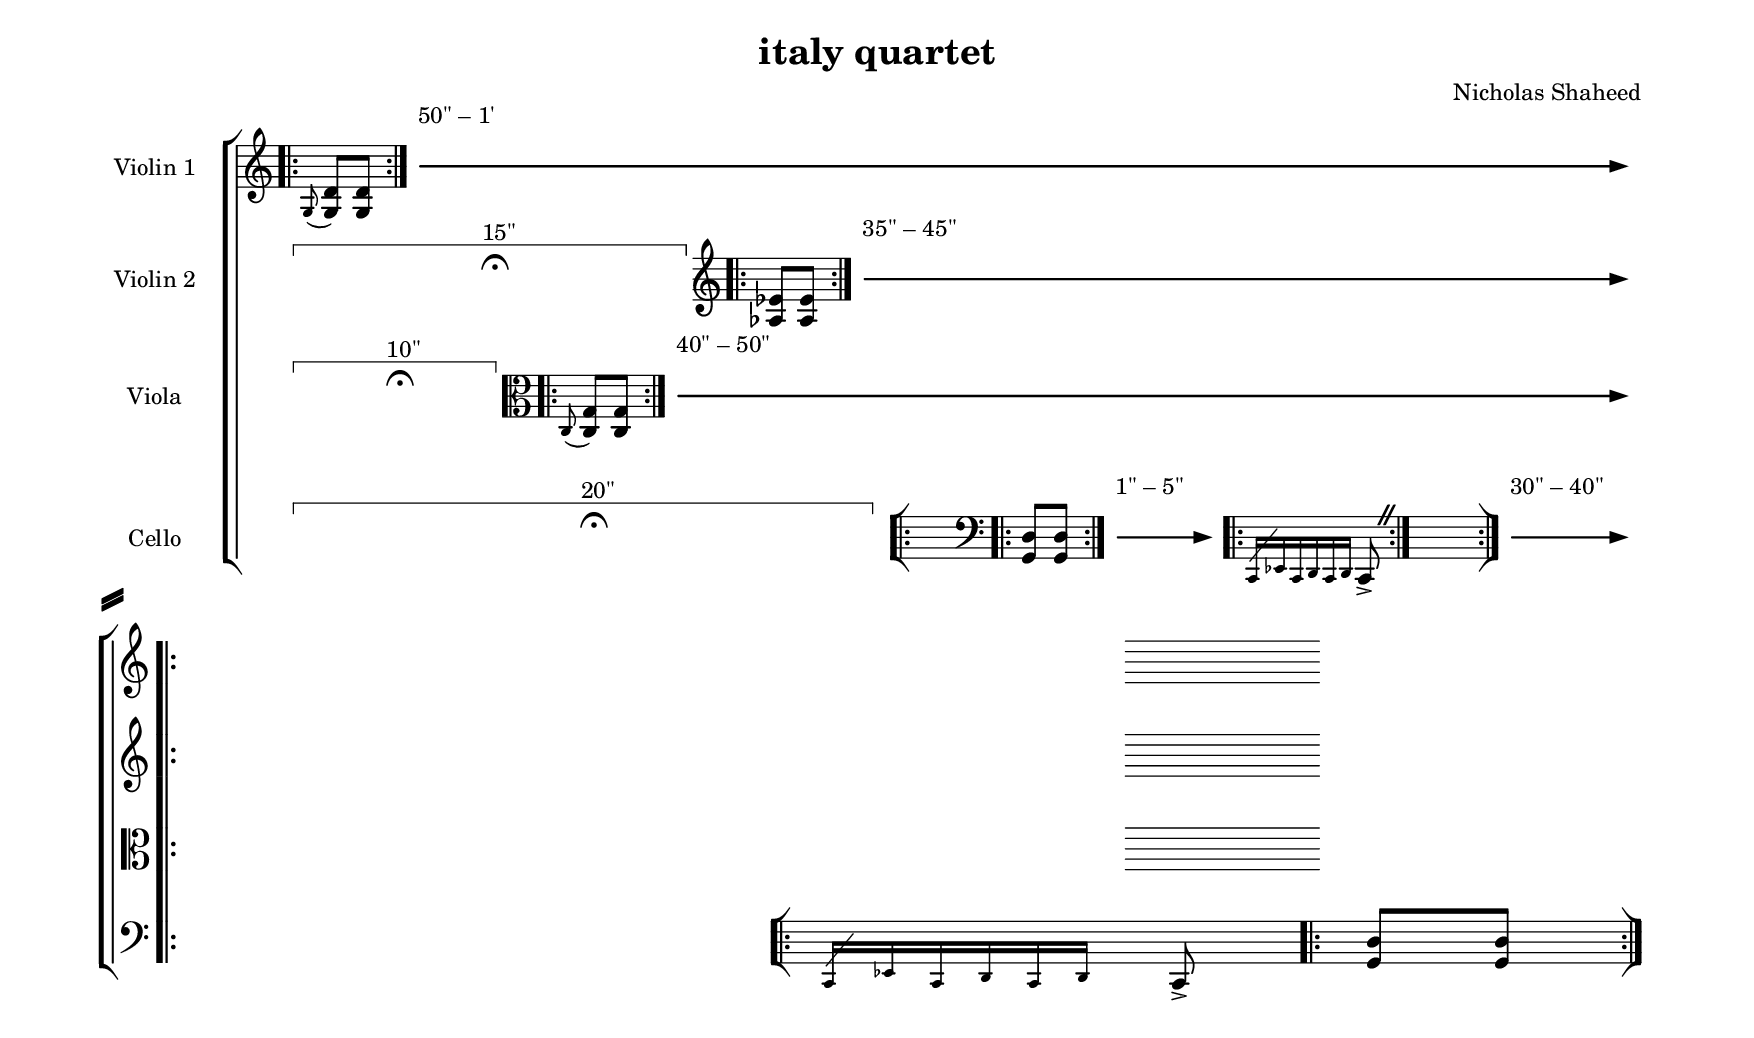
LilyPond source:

\version "2.18.2"
\language "english"
%%% "arrows.ily %%%

#(define-markup-command 
   (arrow layout props 
     type ;; "open" "close" "huron" "long" "large" "wings" "relief"
     fletching? ;; #t or #f
     axis ;; X or Y
     direction ;; RIGHT or LEFT, UP or DOWN, 
     a-length ;; any number >= #0
     boldness) ;; #0 < any number < #1
   (string? boolean? ly:dir? ly:dir? number? number?)
  "Draw arrows with variable length & boldness."
  (define fletching #t)  
  (interpret-markup layout props
    (cond 
     

 
;; "long" optimal thickness #0.07
      ((and (string=? type "long")(and (eq? axis X)(eq? direction 1)))
            (markup 
             (#:override (cons (quote filled) #t)
              (#:path boldness
               `((moveto    0.00  0.00)
                 (lineto   -1.80 -0.60)
                 ;(curveto  -2.40 -0.40 -2.35 -0.15 -2.35 -0.05)
                 ;(lineto   ,(* a-length -1) -0.05)
                 ;(lineto   ,(* a-length -1)  0.05)
                 (lineto   -1.80  0.00)
                 ;(curveto  -2.35  0.10 -2.40  0.40 -1.80  0.60)
                 ;(lineto   -2.35  0.10)
                 ;(lineto   -2.40  0.40)
                 (lineto   -1.80  0.60)
                 ;(lineto  -2.35  0.10 )
                 (lineto    0.00  0.00)
                 (closepath))))))
     
   
      
 
      
;; "large" optimal thickness #0.07
 
          
      (else (ly:error "Arrows' parameter(s) do not fit")))))


%% slashed grace notes

slash =
#(define-music-function (parser location ang stem-fraction protrusion)
   (number? number? number?)
   (remove-grace-property 'Voice 'Stem 'direction) ; necessary?
   #{
     \once \override Stem #'stencil =
     #(lambda (grob)
       (let* ((X-parent (ly:grob-parent grob X))
              (is-rest? (ly:grob? (ly:grob-object X-parent 'rest))))
         (if is-rest?
             empty-stencil
             (let* ((ang (degrees->radians ang))
                    ; We need the beam and its slope so that slash will
                    ; extend uniformly past the stem and the beam
                    (beam (ly:grob-object grob 'beam))
                    (beam-X-pos (ly:grob-property beam 'X-positions))
                    (beam-Y-pos (ly:grob-property beam 'positions))
                    (beam-slope (/ (- (cdr beam-Y-pos) (car beam-Y-pos))
                                   (- (cdr beam-X-pos) (car beam-X-pos))))
                    (beam-angle (atan beam-slope))
                    (stem-Y-ext (ly:grob-extent grob grob Y))
                    ; Stem.length is expressed in half staff-spaces
                    (stem-length (/ (ly:grob-property grob 'length) 2.0))
                    (dir (ly:grob-property grob 'direction))
                    ; if stem points up. car represents segment of stem
                    ; closest to notehead; if down, cdr does
                    (stem-ref (if (= dir 1) (car stem-Y-ext) (cdr stem-Y-ext)))
                    (stem-segment (* stem-length stem-fraction))
                    ; Where does slash cross the stem?
                    (slash-stem-Y (+ stem-ref (* dir stem-segment)))
                    ; These are values for the portion of the slash that
                    ; intersects the beamed group.
                    (dx (/ (- stem-length stem-segment)
                           (- (tan ang) (* dir beam-slope))))
                    (dy (* (tan ang) dx))
                    ; Now, we add in the wings
                    (protrusion-dx (* (cos ang) protrusion))
                    (protrusion-dy (* (sin ang) protrusion))
                    (x1 (- protrusion-dx))
                    (y1 (- slash-stem-Y (* dir protrusion-dy)))
                    (x2 (+ dx protrusion-dx))
                    (y2 (+ slash-stem-Y
                           (* dir (+ dy protrusion-dy))))
                    (th (ly:staff-symbol-line-thickness grob))
                    (stil (ly:stem::print grob)))

              (ly:stencil-add
                stil
                (make-line-stencil th x1 y1 x2 y2))))))
   #})

slashI = {
  \slash 50 0.6 1.0
}

%% Header, Footer, and Various Formatting Values

% paper
scorePaperSize = "a4landscape"

% header
ttl = "italy quartet"
cmp = "Nicholas Shaheed"
tg  = ##f

% other
beginningMult = 3
beginningLen  = 40
#(define (beginningArrow n) (- beginningLen (* beginningMult n)))
\defineBarLine "|-dashedSpan" #'("||" "" "!!")
\defineBarLine ".|:-end" #'("" ".|:" "")

varRest = 
#(define-music-function
  (parser location n)
  (integer?)
   make-music
      'SkipEvent
      'duration
      (ly:make-duration 3 0 n)
  )

%% %%

%% Global %%
global= {
s8*42 \break 
\set Staff.whichBar = "test"
\stopStaff
      \once \override Staff.BarLine.transparent = ##f 
\startStaff

\bar ".|:-end"
% s8 a b c d e d c b
}
%% %%

%% In-Score Functions %% 

beginning = 
#(define-music-function
  (parser location dur str)
  (integer? string?)
  #{
    <<
      %% Generates a full measure rest so the fermata/text can be placed in the center
      {
       \once \hide MultiMeasureRest
       \once \override MultiMeasureRestText #'extra-offset = #'(0 . -2.4)
       \once \override HorizontalBracket.shorten-pair = #'(-3 . 0)
       % \once \override NoteColumn #'force-hshift = #100
       % \override MultiMeasureRest   #'spacing-pair = #'(clef . staff-bar)
       
       % sets time signature to dur / 8
       #(make-music
        'TimeSignatureMusic
        'beat-structure
        '()
        'denominator
        8
        'numerator
        dur)
       
       % generates full measure rest that have a fermatamarkup and str above it
      #(make-music
        'MultiMeasureRestMusic
        'duration
        (ly:make-duration 3 0 dur)
        'articulations
        (list (make-music
                'MultiMeasureTextEvent
                'tweaks
                (list (cons (quote outside-staff-priority) 40)
                      (cons (quote outside-staff-padding) 0))
                'text
                (markup #:fermata))
              (make-music
                'MultiMeasureTextEvent
                'direction
                1
                'text
                (markup
                    #:line
                    (#:hspace 0.7
                    (#:center-column
                    (#:vspace -1.3 #:halign 20 #:simple str)))))))
      }
      %% generates rests needed to make a group (hoizontal bracket)
      {
        \hide Rest
        
        %% Makes the \startGroup rests
       #(make-music
          'RestEvent
          'articulations
          (list (make-music
                  'NoteGroupingEvent
                  'span-direction
                  -1))
          'duration
          (ly:make-duration 3 0 (- dur 1)))
       
       %% Makes the \stopGroup rest
       #(make-music
          'RestEvent
          'articulations
          (list (make-music
                  'NoteGroupingEvent
                  'span-direction
                  1))
          'duration
          (ly:make-duration 3 0 1))
      }
    >>
  #}
)

% \stopStaff and \startStaff are for changing staff properties, not turning the staff off,
% The StaffSymbol and Barline Transparencies are for that
invs = 
#(define-music-function
    (parser location)
    ()
    #{
      \stopStaff
      \override Staff.StaffSymbol.transparent = ##t
      \override Staff.BarLine.transparent = ##t 
%       \override Staff.Clef.transparent = ##t
      
      \startStaff

    #}
    
 )

% make the barline and staffsymbol visible again
notinvs = 
#(define-music-function
    (parser location)
    ()
    #{
      \stopStaff
      \override Staff.StaffSymbol.transparent = ##f
      \override Staff.BarLine.transparent = ##f 
      \startStaff
    #}
    
 )



% turns transparencies off if needed
startstaff = 
#(define-music-function
  (parser location end)
  (boolean?)
  (if end
    #{
      \notinvs
    #}
    #{
      
    #}
  )
)

% hides bar line and makes an arrow
% arrow :: length -> timeStr -> endofstaff?
arrow = 
#(define-music-function
  (parser location dur str end)
  (integer? string? boolean?)
  #{
      % Set up text spanner to display arrow
      \override TextSpanner.bound-details.left.stencil-align-dir-y = #CENTER
      \override TextSpanner.style = #'line
      % put in in the middle of the staff
      % TODO: get height of staff and use that?
      \override TextSpanner.extra-offset = #'(0 . -3.1)
      \override TextSpanner.bound-details.right.text = \markup { 
        \column {
        \scale #'( 1 . 1)
        \arrow #"long" ##f #X #UP #1 #0.0
        }
      }
      \override TextSpanner.thickness = #2   
       
      % in order to keep the right hand barline to appear, need to \stopStaff, put a small 
      % hidden rest, and \startStaff
      
      % after that, use invis (it does page breaks with the staff bracket) for the the bulk
      % of the spacing
      \stopStaff 
      
      \override Staff.Clef.transparent = ##f
      
    <<
      {
       % sets time signature to dur / 8
       #(make-music
        'TimeSignatureMusic
        'beat-structure
        '()
        'denominator
        8
        'numerator
        dur)


      % invisible rests of length tail that start text span
      #(make-music
        'SequentialMusic
        'elements
        (list (make-music
                'SkipEvent
                'articulations
                (list (make-music
                        'TextSpanEvent
                        'span-direction
                        -1)
                       (make-music
                        'TextScriptEvent
                        'direction
                        1
                        'text
                        (markup #:line (#:left-align str))
                        )                  
                  )
                'duration
                (ly:make-duration 3 0 1)
                )
        )
      )
      
      \startStaff
      
      \invs

      % invisible rests of length head
      #(make-music
        'SkipEvent
        'duration
        (ly:make-duration 3 0 (- dur 2)))
      
      \override Score.BarLine.stencil = ##f 
      
      \stopStaff
      \override Staff.Clef.transparent = ##f
      \startStaff
      
      % invisible rest of length tail that end text spanner
      #(make-music
        'SequentialMusic
        'elements
        (list (make-music
                'SkipEvent
                'articulations
                (list (make-music
                        'TextSpanEvent
                        'span-direction
                        1)
                       )
                'duration
                (ly:make-duration 3 0 1)
              )
        )
      )
      
      }
    >>
      
      \startstaff #end
            
      \revert TextSpanner.bound-details.left.stencil-align-dir-y
      \revert TextSpanner.style
      \revert TextSpanner.extra-offset
      \revert TextSpanner.bound-details.right.text
      
      \revert Score.BarLine.stencil       
  #}
  )

% display blank space for the given duration
blank = 
#(define-music-function
  (parser location dur)
  (ly:duration?)
  #{
      \stopStaff
      \override Score.BarLine.stencil = ##f 
            
      #(make-music
        'SkipEvent
        'duration
         dur
        )      
      
      \startStaff     
      \revert Score.BarLine.stencil       
  #}
  )

violinOne = \new Voice \relative c'' {
  \set Staff.instrumentName = #"Violin 1 "
  
  \override Staff.TimeSignature #'stencil = ##f 
  \time 1/4
  
  
  \bar ".|:"
    \appoggiatura g,8 <g d'>8 <g d'>8
  \bar ":|."
  
  \arrow \beginningLen "50\" – 1'" ##f
  s8
  \notinvs
  s8
}

violinTwo = \new Voice \relative c'' {
  \set Staff.instrumentName = #"Violin 2 " 
  
  \override Staff.TimeSignature #'stencil = ##f 
  \time 1/8  
  
  \once \omit Staff.Clef
  
  \invs

  \grace s8
  
  \beginning #(* beginningMult 3) "15\""

  \notinvs
  
  \once \override Staff.Clef #'font-size = 2
  \clef treble

  
  \time 1/4
  \bar ".|:"
    \grace s8 <af, ef'>8 <af ef'>8
  \bar ":|."  
  
  \arrow #(beginningArrow 3) "35\" – 45\"" ##f
  
  s8
  \notinvs
  s8
  
  
}


viola = \new Voice \relative c' {
  \set Staff.instrumentName = #"Viola "
  
  \override Staff.TimeSignature #'stencil = ##f 
  \time 4/4
  
  \once \omit Staff.Clef
  
  \invs
  
  \grace s8 


  \beginning #(* beginningMult 2) "10\""

  \notinvs
  
  \once \override Staff.Clef #'font-size = 2
  \clef alto
  
  \time 1/4
  \bar ".|:"
    \appoggiatura c,8 <c g'>8 <c g'>8
  \bar ":|."
  
  \arrow #(beginningArrow 2) "40\" – 50\"" ##f

  s8
  \notinvs
  s8
  
  % a4 b c

}


  

cello = \new Voice
\relative c' {
  \set Staff.instrumentName = #"Cello "
  
  \override BreathingSign.text = \markup {
    \musicglyph #"scripts.caesura.straight"
  }
  
  \override Staff.TimeSignature #'stencil = ##f 
  \time 2/8
  
  \once \omit Staff.Clef
  
  \invs
  
  \grace s8
  
  \beginning #(* beginningMult 4) "20\""
  
  \notinvs
  
  \bar "[|:"
  \time 1/8
  s8
  \time 1/4
  
  \once \override Staff.Clef #'font-size = 2
  \clef bass
  
  \bar ".|:"
    \time 1/4
    <g, d'>8 <g d'>8
  \bar ":|."
  
  \time 1/8
  
  \arrow 8 "1\" – 5\"" ##t
  
  \bar ".|:"
    \time 1/8
    \grace {\slashI {c,16 ef c d c d} } c8->\breathe
  \bar ":|."
  
  \time 1/4
  s4
  \bar ":|]"
  
  \arrow #(- (beginningArrow 4) 12) "30\" – 40\"" ##f
  
  \time 1/8
  s8
  \notinvs
  \bar "[|:"
    \grace {\slashI {c16 ef c d c d} } 
    %\grace { \slashI {c16} }
    c8->  
    
    \bar ".|:"
      \time 1/4
      <g' d'>8 <g d'>8
    \bar ":|."
  \bar ":|]"
  
  
}


\paper {
  #(set-paper-size scorePaperSize)
  
  system-separator-markup = \slashSeparator
  
  margin = .75\in 
  left-margin = \margin
  right-margin = \margin
  top-margin = .5\in
  bottom-margin = \margin
}

\header {
  title = \ttl
  composer = \cmp
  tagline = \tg
}

\score {
  
  \new StaffGroup <<
    \override StaffGroup.SystemStartBracket.collapse-height = #5
    \override Score.SystemStartBar.collapse-height = #5
    \new Staff << \global \violinOne >>
    \new Staff << \global \violinTwo >>
    \new Staff << \global \viola >>
    \new Staff << \global \cello >>
  >>
  \layout {
    \context {
    \Score
    \remove "Timing_translator"
    % \remove "Default_bar_line_engraver"
    
  }
  \context {
    \Staff
    \consists "Timing_translator"
    \consists "Default_bar_line_engraver"
    \remove "Forbid_line_break_engraver"
    

  }
  \context {
    \StaffGroup
    systemStartDelimiter = #'SystemStartBracket	
    \override SystemStartBracket.collapse-height = #0.0
    %\override SystemStartSquare.X-offset = #-15 
  }
  \context {
    \Voice
    \consists "Horizontal_bracket_engraver"
    \override HorizontalBracket.bracket-flare = #'(0 . 0)
    \override HorizontalBracket.direction = #UP
  }
  }
  % \midi { }
}
